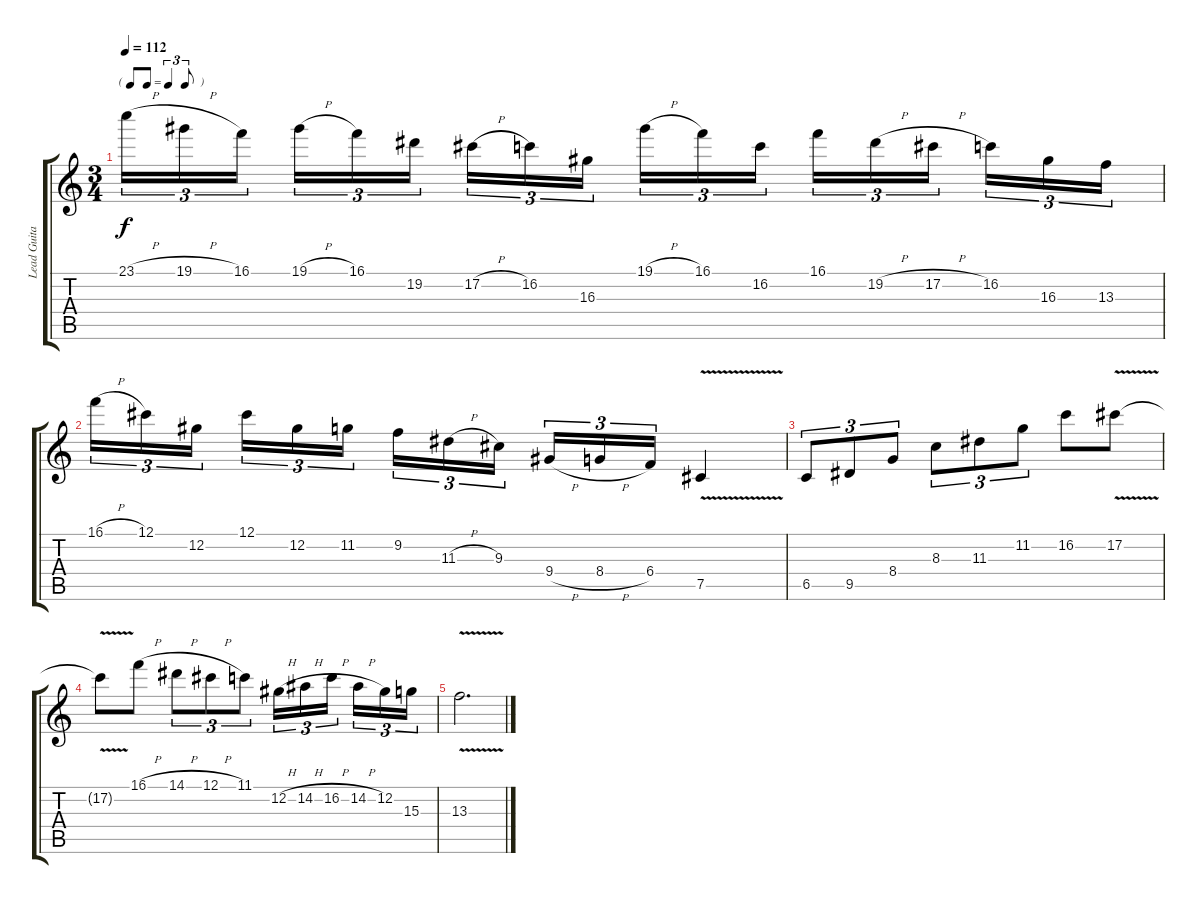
\track ("Lead Guitar" "Lead Guita") {instrument overdrivenguitar}
\staff {score tabs}
\tuning (Db4 Ab3 E3 B2 Gb2 Db2) {hide}
\ts (3 4)
\tf triplet8th
\tempo 112
\clef g2
\ks c
23.1{h}.16{tu (3 2) dy f} 19.1{h}.16{tu (3 2)} 16.1.16{tu (3 2)} 19.1{h}.16{tu (3 2)} 16.1.16{tu (3 2)} 19.2.16{tu (3 2)} 17.2{h}.16{tu (3 2)} 16.2.16{tu (3 2)} 16.3.16{tu (3 2)} 19.1{h}.16{tu (3 2)} 16.1.16{tu (3 2)} 16.2.16{tu (3 2)} 16.1.16{tu (3 2)} 19.2{h}.16{tu (3 2)} 17.2{h}.16{tu (3 2)} 16.2.16{tu (3 2)} 16.3.16{tu (3 2)} 13.3.16{tu (3 2)} |
16.1{h}.16{tu (3 2)} 12.1.16{tu (3 2)} 12.2.16{tu (3 2)} 12.1.16{tu (3 2)} 12.2.16{tu (3 2)} 11.2.16{tu (3 2)} 9.2.16{tu (3 2)} 11.3{h}.16{tu (3 2)} 9.3.16{tu (3 2)} 9.4{h}.16{tu (3 2)} 8.4{h}.16{tu (3 2)} 6.4.16{tu (3 2)} 7.5{v}.4 |
6.5.8{tu (3 2)} 9.5.8{tu (3 2)} 8.4.8{tu (3 2)} 8.3.8{tu (3 2)} 11.3.8{tu (3 2)} 11.2.8{tu (3 2)} 16.2.8 17.2{v}.8 |
17.2{t}.8 16.1{h}.8 14.1{h}.8{tu (3 2)} 12.1{h}.8{tu (3 2)} 11.1.8{tu (3 2)} 12.2{h}.16{tu (3 2)} 14.2{h}.16{tu (3 2)} 16.2{h}.16{tu (3 2)} 14.2{h}.16{tu (3 2)} 12.2.16{tu (3 2)} 15.3.16{tu (3 2)} |
13.3{v}.2{d}
